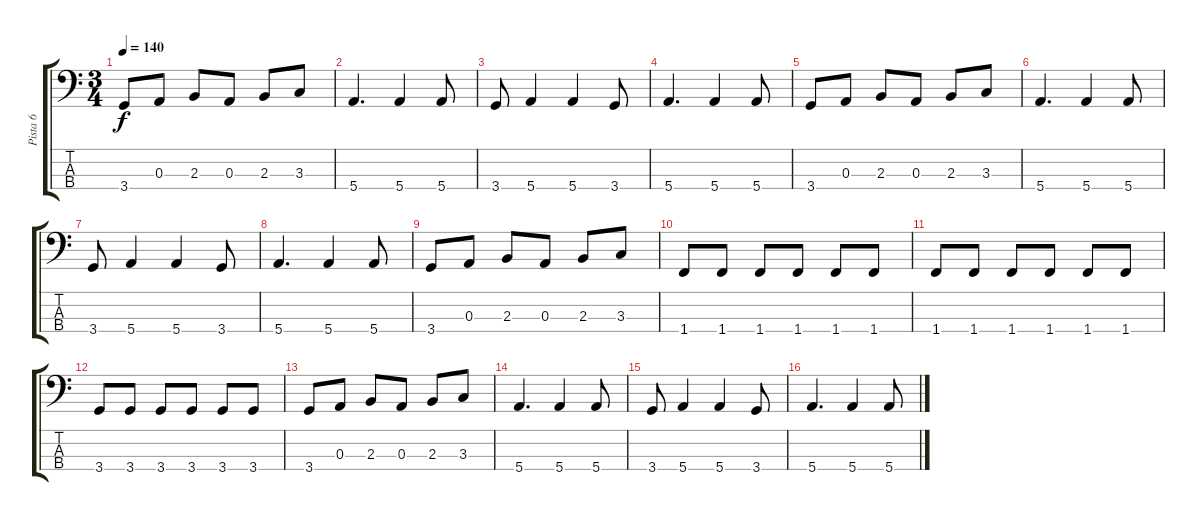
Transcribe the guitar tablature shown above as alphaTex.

\track ("Pista 6" "Pista 6") {instrument electricbassfinger}
\staff {score tabs}
\tuning (G2 D2 A1 E1) {hide}
\ts (3 4)
\tempo 140
\clef f4
\ks c
3.4.8{dy f} 0.3.8 2.3.8 0.3.8 2.3.8 3.3.8 |
5.4.4{d} 5.4.4 5.4.8 |
3.4.8 5.4.4 5.4.4 3.4.8 |
5.4.4{d} 5.4.4 5.4.8 |
3.4.8 0.3.8 2.3.8 0.3.8 2.3.8 3.3.8 |
5.4.4{d} 5.4.4 5.4.8 |
3.4.8 5.4.4 5.4.4 3.4.8 |
5.4.4{d} 5.4.4 5.4.8 |
3.4.8 0.3.8 2.3.8 0.3.8 2.3.8 3.3.8 |
1.4.8 1.4.8 1.4.8 1.4.8 1.4.8 1.4.8 |
1.4.8 1.4.8 1.4.8 1.4.8 1.4.8 1.4.8 |
3.4.8 3.4.8 3.4.8 3.4.8 3.4.8 3.4.8 |
3.4.8 0.3.8 2.3.8 0.3.8 2.3.8 3.3.8 |
5.4.4{d} 5.4.4 5.4.8 |
3.4.8 5.4.4 5.4.4 3.4.8 |
5.4.4{d} 5.4.4 5.4.8
